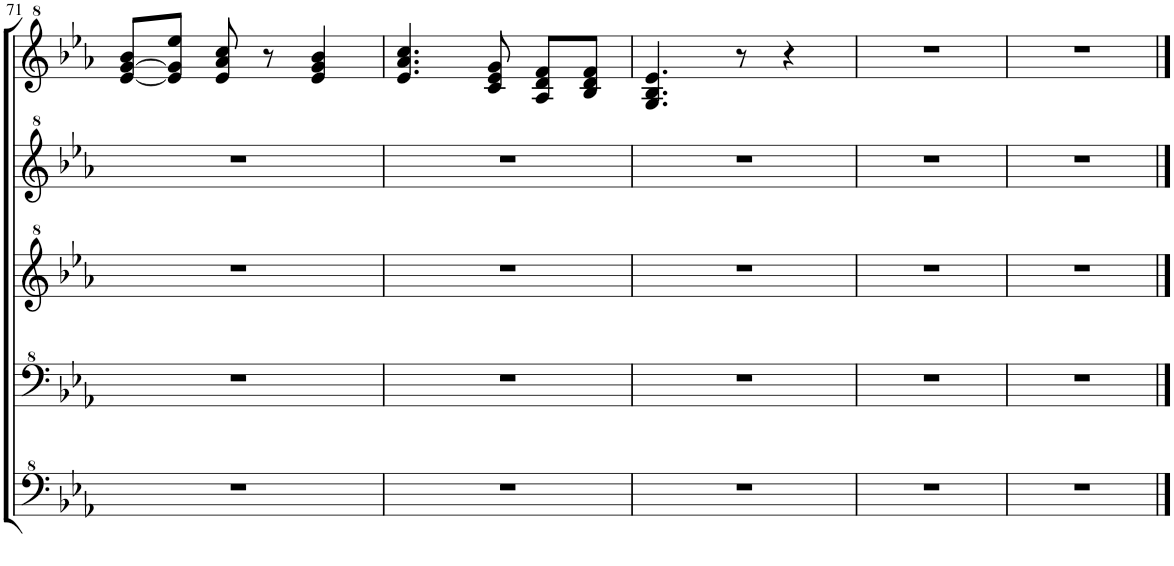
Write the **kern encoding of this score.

**kern	**kern	**kern	**kern	**kern
*part1	*part1	*part1	*part1	*part1
*staff5	*staff4	*staff3	*staff2	*staff1
*I"Model III	*	*	*	*
!!LO:PB:g=z
*clefF^4	*clefF^4	*clefG^2	*clefG^2	*clefG^2
*k[b-e-a-]	*k[b-e-a-]	*k[b-e-a-]	*k[b-e-a-]	*k[b-e-a-]
*M3/4	*M3/4	*M3/4	*M3/4	*M3/4
=71	=71	=71	=71	=71
2.r	2.r	2.r	2.r	[8ee-/ [8gg/ 8bb-/L
.	.	.	.	8ee-/] 8gg/] 8eee-/J
.	.	.	.	8ee-/ 8aa-/ 8ccc/
.	.	.	.	8r
.	.	.	.	4ee-/ 4gg/ 4bb-/
=72	=72	=72	=72	=72
2.r	2.r	2.r	2.r	4.ee-/ 4.aa-/ 4.ccc/
.	.	.	.	8cc/ 8ee-/ 8gg/
.	.	.	.	8a-/ 8dd/ 8ff/L
.	.	.	.	8b-/ 8dd/ 8ff/J
=73	=73	=73	=73	=73
2.r	2.r	2.r	2.r	4.g/ 4.b-/ 4.ee-/
.	.	.	.	8r
.	.	.	.	4r
=74	=74	=74	=74	=74
2.r	2.r	2.r	2.r	2.r
=75	=75	=75	=75	=75
2.r	2.r	2.r	2.r	2.r
==	==	==	==	==
*-	*-	*-	*-	*-
